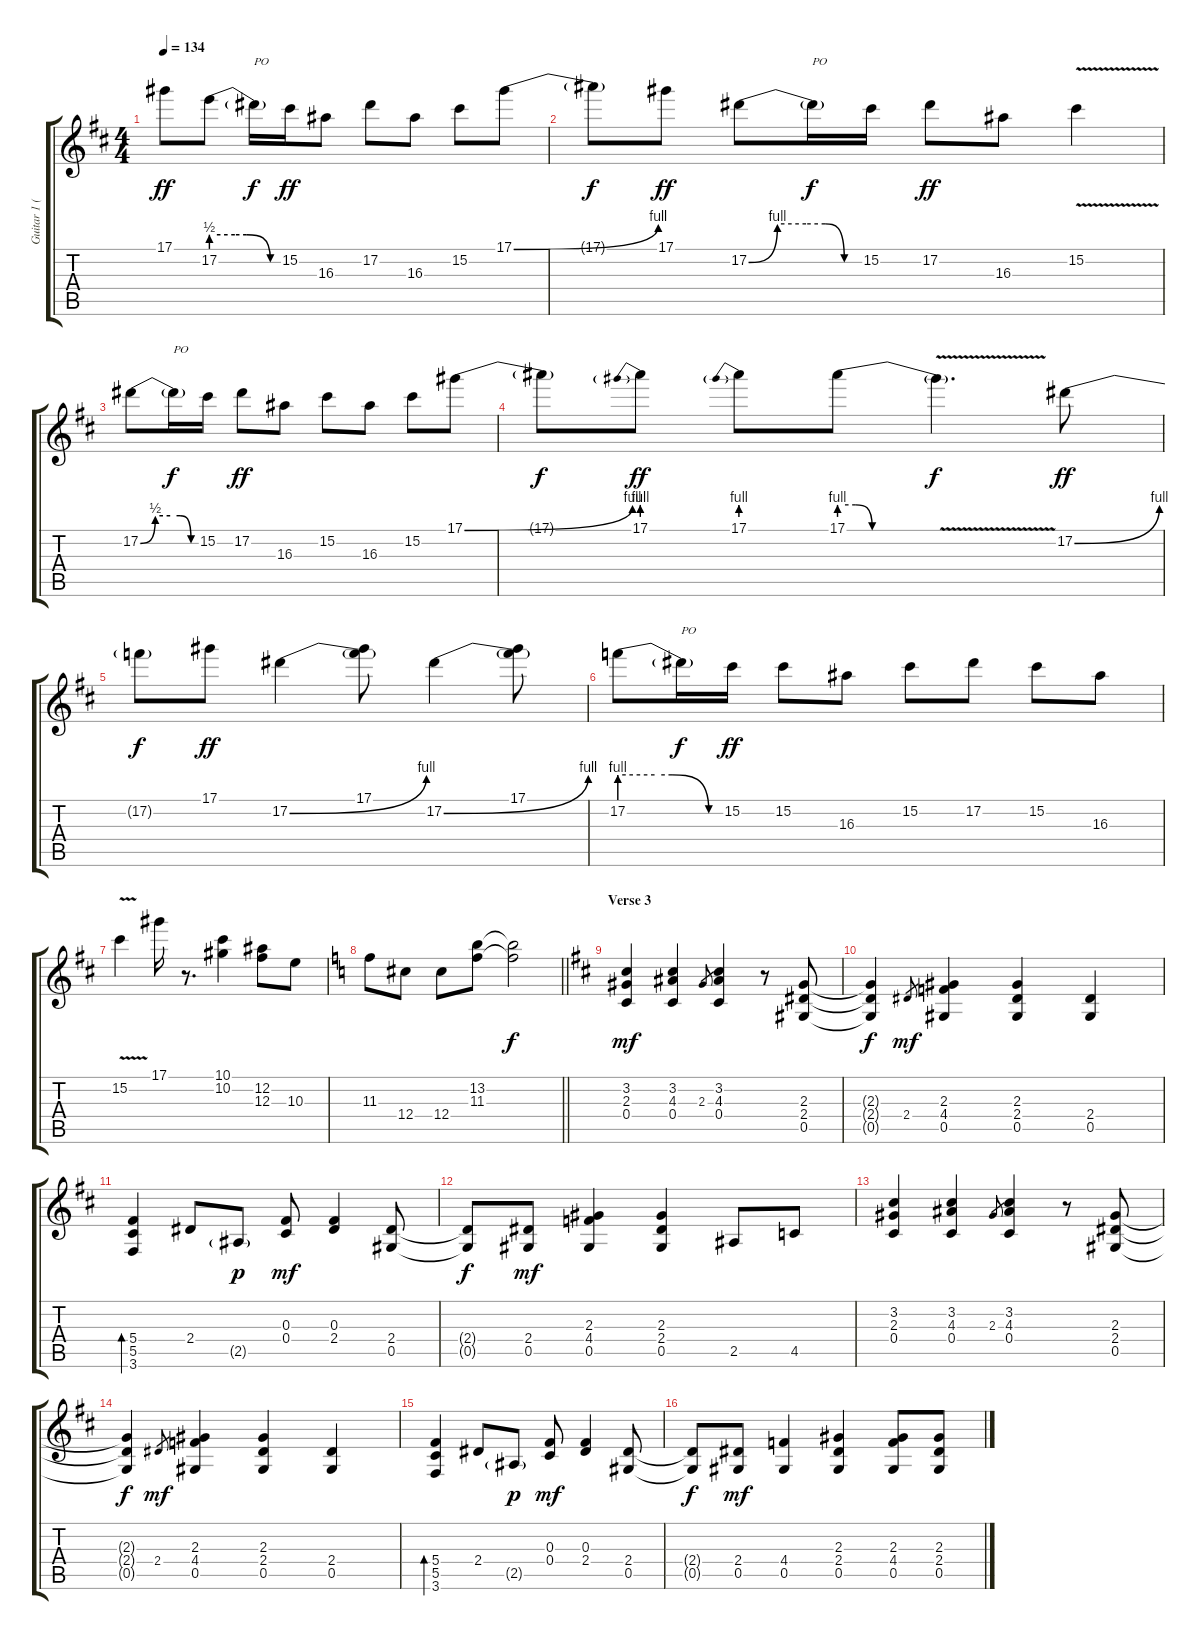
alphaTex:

\track ("Guitar 1 (Slash)" "Guitar 1 (") {instrument acousticguitarsteel}
\staff {score tabs}
\tuning (Eb4 Bb3 Gb3 Db3 Ab2 Eb2) {hide}
\ts (4 4)
\tempo 134
\clef g2
\ks d
17.1.8{dy ff} 17.2{be (custom 0 2 20 2 30 2 50 0 60 0)}.8 17.2{t}.16{txt "PO" dy f} 15.2.16{dy ff} 16.3.8 17.2.8 16.3.8 15.2.8 17.1{be (bend 0 0 60 4)}.8 |
17.1{t}.8{dy f} 17.1.8{dy ff} 17.2{be (custom 0 0 15 4 30 4 40 4 50 0 60 0)}.8 17.2{t}.16{txt "PO" dy f} 15.2.16 17.2.8{dy ff} 16.3.8 15.2{v}.4 |
17.2{be (custom 0 0 15 2 30 2 40 2 51 0 60 0)}.8 17.2{t}.16{txt "PO" dy f} 15.2.16 17.2.8{dy ff} 16.3.8 15.2.8 16.3.8 15.2.8 17.1{be (bend 0 0 60 4)}.8 |
17.1{t}.8{dy f} 17.1{be (prebend 0 4 60 4)}.8{dy ff} 17.1{be (prebend 0 4 60 4)}.8 17.1{be (custom 0 4 10 4 20 0 60 0)}.8 17.1{v t}.4{d dy f} 17.2{be (bend 0 0 60 4)}.8{dy ff} |
17.2{t}.8{dy f} 17.1.8{dy ff} 17.2{be (bend 0 0 60 4)}.4 (17.1 17.2{t}).8 17.2{be (bend 0 0 60 4)}.4 (17.1 17.2{t}).8 |
17.2{be (custom 0 4 20 4 30 4 51 0 60 0)}.8 17.2{t}.16{txt "PO" dy f} 15.2.16{dy ff} 15.2.8 16.3.8 15.2.8 17.2.8 15.2.8 16.3.8 |
15.2{v}.4 17.1.16 r.8{d} (10.1 10.2).4 (12.2 12.3).8 10.3.8 |
\barLineRight lightlight
\ks c
11.3.8 12.4.8 12.4.8 (13.2 11.3).8 (13.2{t} 11.3{t}).2{dy f} |
\section ("" "Verse 3")
\ks d
(3.2 2.3 0.4).4{dy mf} (3.2 4.3 0.4).4 2.3.8{gr} (3.2 4.3 0.4).4 r.8 (2.3 2.4 0.5).8 |
(2.3{t} 2.4{t} 0.5{t}).4{dy f} 2.4.8{gr dy mf} (2.3 4.4 0.5).4 (2.3 2.4 0.5).4 (2.4 0.5).4 |
(5.4 5.5 3.6).4{bd 120} 2.4.8 2.5{g}.8{dy p} (0.3 0.4).8{dy mf} (0.3 2.4).4 (2.4 0.5).8 |
(2.4{t} 0.5{t}).8{dy f} (2.4 0.5).8{dy mf} (2.3 4.4 0.5).4 (2.3 2.4 0.5).4 2.5.8 4.5.8 |
(3.2 2.3 0.4).4 (3.2 4.3 0.4).4 2.3.8{gr} (3.2 4.3 0.4).4 r.8 (2.3 2.4 0.5).8 |
(2.3{t} 2.4{t} 0.5{t}).4{dy f} 2.4.8{gr dy mf} (2.3 4.4 0.5).4 (2.3 2.4 0.5).4 (2.4 0.5).4 |
(5.4 5.5 3.6).4{bd 120} 2.4.8 2.5{g}.8{dy p} (0.3 0.4).8{dy mf} (0.3 2.4).4 (2.4 0.5).8 |
(2.4{t} 0.5{t}).8{dy f} (2.4 0.5).8{dy mf} (4.4 0.5).4 (2.3 2.4 0.5).4 (2.3 4.4 0.5).8 (2.3 2.4 0.5).8
